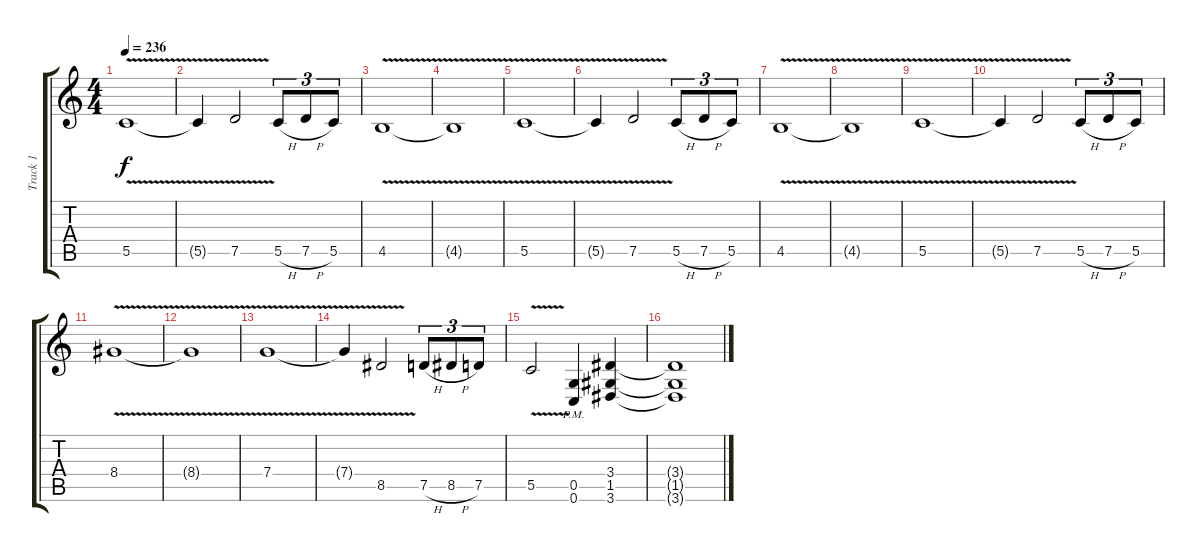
\track ("Track 1" "Track 1") {instrument distortionguitar}
\staff {score tabs}
\tuning (D4 A3 F3 C3 G2 C2) {hide}
\ts (4 4)
\tempo 236
\clef g2
\ks c
5.5{v}.1{dy f} |
5.5{v t}.4 7.5{v}.2 5.5{h}.8{tu (3 2)} 7.5{h}.8{tu (3 2)} 5.5.8{tu (3 2)} |
4.5{v}.1 |
4.5{t}.1 |
5.5{v}.1 |
5.5{v t}.4 7.5{v}.2 5.5{h}.8{tu (3 2)} 7.5{h}.8{tu (3 2)} 5.5.8{tu (3 2)} |
4.5{v}.1 |
4.5{t}.1 |
5.5{v}.1 |
5.5{v t}.4 7.5{v}.2 5.5{h}.8{tu (3 2)} 7.5{h}.8{tu (3 2)} 5.5.8{tu (3 2)} |
8.4{v}.1 |
8.4{v t}.1 |
7.4{v}.1 |
7.4{t}.4 8.5{v}.2 7.5{h}.8{tu (3 2)} 8.5{h}.8{tu (3 2)} 7.5.8{tu (3 2)} |
5.5{v}.2 (0.5{pm} 0.6{pm}).4 (3.4 1.5 3.6).4 |
(3.4{t} 1.5{t} 3.6{t}).1
